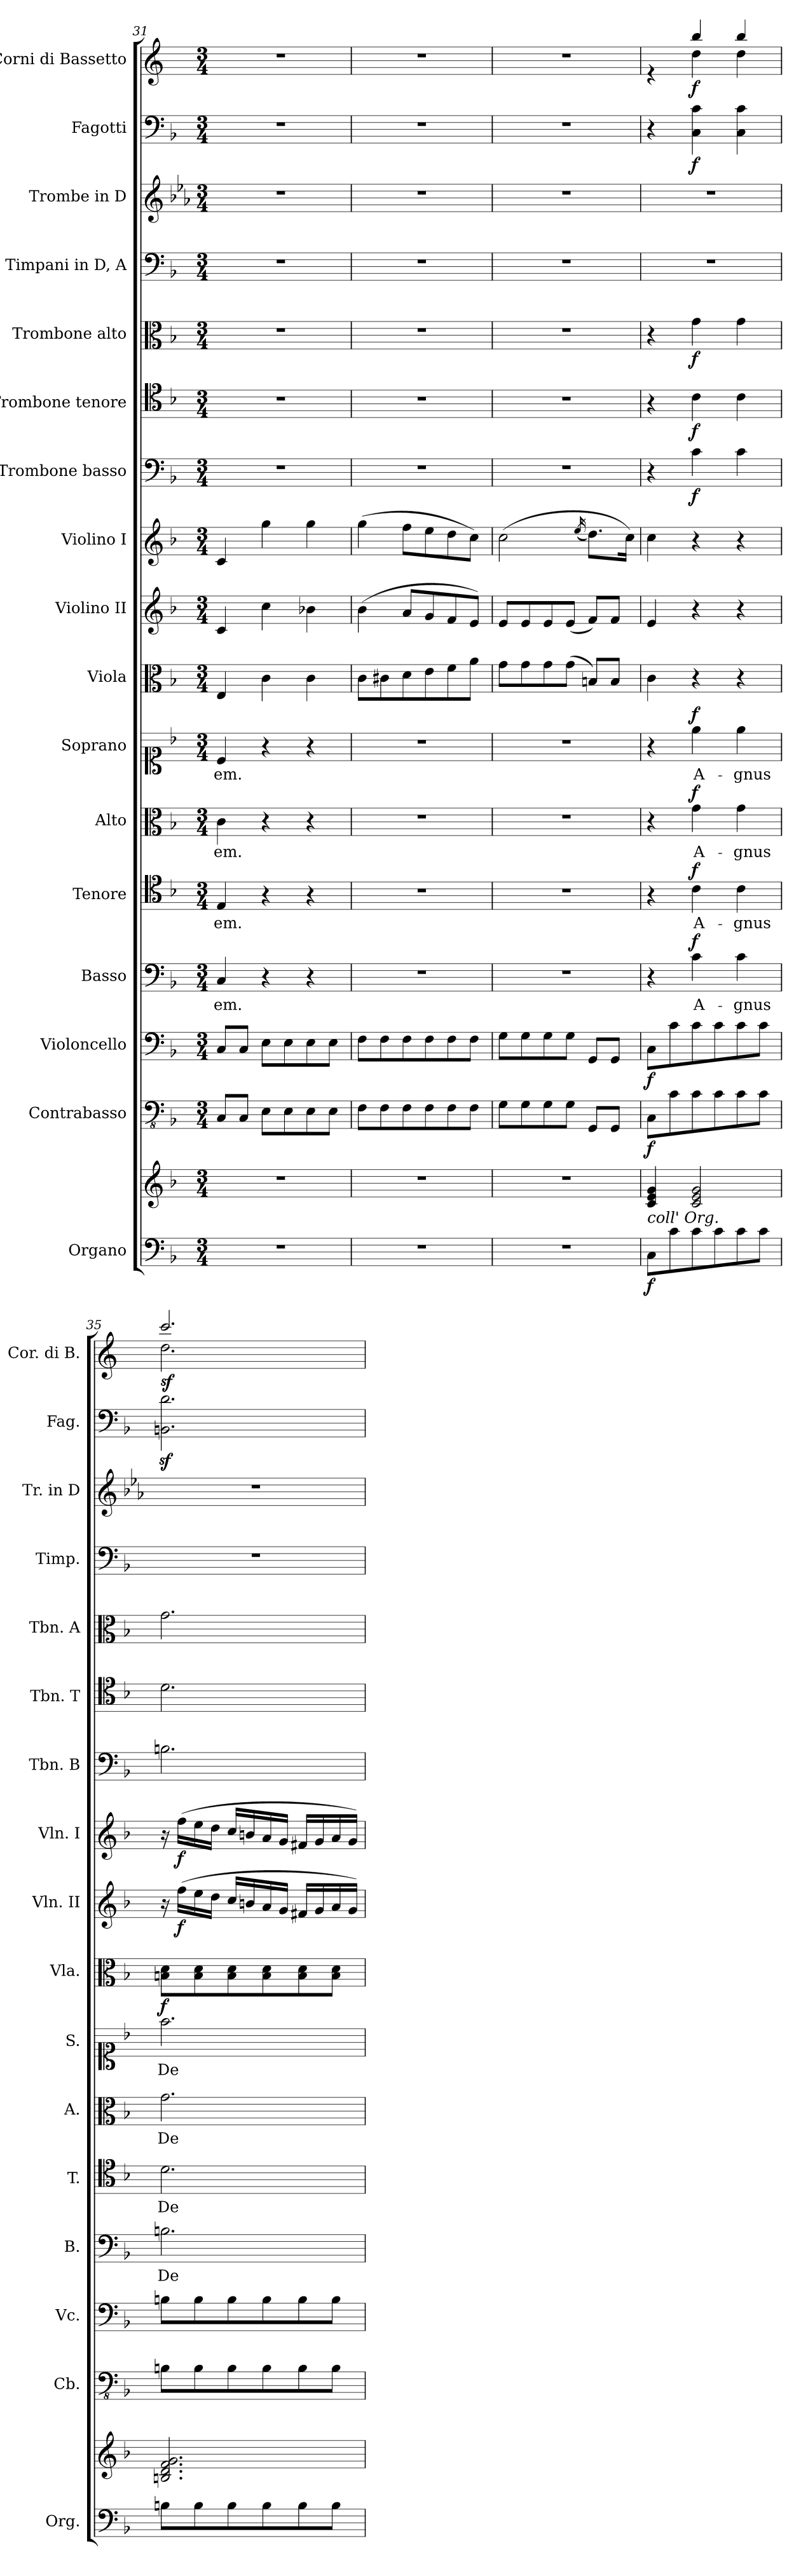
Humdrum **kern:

**kern	**kern	**dynam	**kern	**dynam	**kern	**dynam	**kern	**text	**dynam	**kern	**text	**dynam	**kern	**text	**dynam	**kern	**text	**dynam	**kern	**dynam	**kern	**dynam	**kern	**dynam	**kern	**dynam	**kern	**dynam	**kern	**dynam	**kern	**kern	**kern	**dynam	**kern	**dynam
*part17	*part17	*part17	*part16	*part16	*part15	*part15	*part14	*part14	*part14	*part13	*part13	*part13	*part12	*part12	*part12	*part11	*part11	*part11	*part10	*part10	*part9	*part9	*part8	*part8	*part7	*part7	*part6	*part6	*part5	*part5	*part4	*part3	*part2	*part2	*part1	*part1
*staff18	*staff17	*staff17/18	*staff16	*staff16	*staff15	*staff15	*staff14	*staff14	*staff14	*staff13	*staff13	*staff13	*staff12	*staff12	*staff12	*staff11	*staff11	*staff11	*staff10	*staff10	*staff9	*staff9	*staff8	*staff8	*staff7	*staff7	*staff6	*staff6	*staff5	*staff5	*staff4	*staff3	*staff2	*staff2	*staff1	*staff1
*I"Organo	*	*	*I"Contrabasso	*	*I"Violoncello	*	*I"Basso	*	*	*I"Tenore	*	*	*I"Alto	*	*	*I"Soprano	*	*	*I"Viola	*	*I"Violino II	*	*I"Violino I	*	*I"Trombone basso	*	*I"Trombone tenore	*	*I"Trombone alto	*	*I"Timpani in D, A	*I"Trombe in D	*I"Fagotti	*	*I"Corni di Bassetto	*
*I'Org.	*	*	*I'Cb.	*	*I'Vc.	*	*I'B.	*	*	*I'T.	*	*	*I'A.	*	*	*I'S.	*	*	*I'Vla.	*	*I'Vln. II	*	*I'Vln. I	*	*I'Tbn. B	*	*I'Tbn. T	*	*I'Tbn. A	*	*I'Timp.	*I'Tr. in D	*I'Fag.	*	*I'Cor. di B.	*
*clefF4	*clefG2	*	*clefFv4	*	*clefF4	*	*clefF4	*	*	*clefC4	*	*	*clefC3	*	*	*clefC1	*	*	*clefC3	*	*clefG2	*	*clefG2	*	*clefF4	*	*clefC4	*	*clefC3	*	*clefF4	*clefG2	*clefF4	*	*clefG2	*
*	*	*	*	*	*	*	*	*	*	*	*	*	*	*	*	*	*	*	*	*	*	*	*	*	*	*	*	*	*	*	*	*ITrd-1c-2	*	*	*ITrd4c7	*
*k[b-]	*k[b-]	*	*k[b-]	*	*k[b-]	*	*k[b-]	*	*	*k[b-]	*	*	*k[b-]	*	*	*k[b-]	*	*	*k[b-]	*	*k[b-]	*	*k[b-]	*	*k[b-]	*	*k[b-]	*	*k[b-]	*	*k[b-]	*k[b-]	*k[b-]	*	*k[b-]	*
*M3/4	*M3/4	*	*M3/4	*	*M3/4	*	*M3/4	*	*	*M3/4	*	*	*M3/4	*	*	*M3/4	*	*	*M3/4	*	*M3/4	*	*M3/4	*	*M3/4	*	*M3/4	*	*M3/4	*	*M3/4	*M3/4	*M3/4	*	*M3/4	*
=31	=31	=31	=31	=31	=31	=31	=31	=31	=31	=31	=31	=31	=31	=31	=31	=31	=31	=31	=31	=31	=31	=31	=31	=31	=31	=31	=31	=31	=31	=31	=31	=31	=31	=31	=31	=31
!	!	!	!	!	!	!	!	!LO:LY:b	!	!	!LO:LY:b	!	!	!LO:LY:b	!	!	!LO:LY:b	!	!	!	!	!	!	!	!	!	!	!	!	!	!	!	!	!	!	!
2.r	2.r	.	8CC/L	.	8C/L	.	4C/	-em.	.	4E/	-em.	.	4c\	-em.	.	4c/	-em.	.	4E/	.	4c/	.	4c/	.	2.r	.	2.r	.	2.r	.	2.r	2.r	2.r	.	2.r	.
.	.	.	8CC/J	.	8C/J	.	.	.	.	.	.	.	.	.	.	.	.	.	.	.	.	.	.	.	.	.	.	.	.	.	.	.	.	.	.	.
.	.	.	8EE\L	.	8E\L	.	4r	.	.	4r	.	.	4r	.	.	4r	.	.	4c\	.	4cc\	.	4gg\	.	.	.	.	.	.	.	.	.	.	.	.	.
.	.	.	8EE\	.	8E\	.	.	.	.	.	.	.	.	.	.	.	.	.	.	.	.	.	.	.	.	.	.	.	.	.	.	.	.	.	.	.
.	.	.	8EE\	.	8E\	.	4r	.	.	4r	.	.	4r	.	.	4r	.	.	4c\	.	4b-X\	.	4gg\	.	.	.	.	.	.	.	.	.	.	.	.	.
.	.	.	8EE\J	.	8E\J	.	.	.	.	.	.	.	.	.	.	.	.	.	.	.	.	.	.	.	.	.	.	.	.	.	.	.	.	.	.	.
=32	=32	=32	=32	=32	=32	=32	=32	=32	=32	=32	=32	=32	=32	=32	=32	=32	=32	=32	=32	=32	=32	=32	=32	=32	=32	=32	=32	=32	=32	=32	=32	=32	=32	=32	=32	=32
2.r	2.r	.	8FF\L	.	8F\L	.	2.r	.	.	2.r	.	.	2.r	.	.	2.r	.	.	8c\L	.	(>4b-\	.	(>4gg\	.	2.r	.	2.r	.	2.r	.	2.r	2.r	2.r	.	2.r	.
.	.	.	8FF\	.	8F\	.	.	.	.	.	.	.	.	.	.	.	.	.	8c#X\	.	.	.	.	.	.	.	.	.	.	.	.	.	.	.	.	.
.	.	.	8FF\	.	8F\	.	.	.	.	.	.	.	.	.	.	.	.	.	8d\	.	8a/L	.	8ff\L	.	.	.	.	.	.	.	.	.	.	.	.	.
.	.	.	8FF\	.	8F\	.	.	.	.	.	.	.	.	.	.	.	.	.	8e\	.	8g/	.	8ee\	.	.	.	.	.	.	.	.	.	.	.	.	.
.	.	.	8FF\	.	8F\	.	.	.	.	.	.	.	.	.	.	.	.	.	8f\	.	8f/	.	8dd\	.	.	.	.	.	.	.	.	.	.	.	.	.
.	.	.	8FF\J	.	8F\J	.	.	.	.	.	.	.	.	.	.	.	.	.	8a\J	.	8e/J)	.	8cc\J)	.	.	.	.	.	.	.	.	.	.	.	.	.
=33	=33	=33	=33	=33	=33	=33	=33	=33	=33	=33	=33	=33	=33	=33	=33	=33	=33	=33	=33	=33	=33	=33	=33	=33	=33	=33	=33	=33	=33	=33	=33	=33	=33	=33	=33	=33
2.r	2.r	.	8GG\L	.	8G\L	.	2.r	.	.	2.r	.	.	2.r	.	.	2.r	.	.	8g\L	.	8e/L	.	(>2cc\	.	2.r	.	2.r	.	2.r	.	2.r	2.r	2.r	.	2.r	.
.	.	.	8GG\	.	8G\	.	.	.	.	.	.	.	.	.	.	.	.	.	8g\	.	8e/	.	.	.	.	.	.	.	.	.	.	.	.	.	.	.
.	.	.	8GG\	.	8G\	.	.	.	.	.	.	.	.	.	.	.	.	.	8g\	.	8e/	.	.	.	.	.	.	.	.	.	.	.	.	.	.	.
.	.	.	8GG\J	.	8G\J	.	.	.	.	.	.	.	.	.	.	.	.	.	(>8g\J	.	(<8e/J	.	.	.	.	.	.	.	.	.	.	.	.	.	.	.
.	.	.	.	.	.	.	.	.	.	.	.	.	.	.	.	.	.	.	.	.	.	.	(<16qee/	.	.	.	.	.	.	.	.	.	.	.	.	.
.	.	.	8GGG/L	.	8GG/L	.	.	.	.	.	.	.	.	.	.	.	.	.	8Bn/L)	.	8f/L)	.	8.dd\L)	.	.	.	.	.	.	.	.	.	.	.	.	.
.	.	.	8GGG/J	.	8GG/J	.	.	.	.	.	.	.	.	.	.	.	.	.	8B/J	.	8f/J	.	.	.	.	.	.	.	.	.	.	.	.	.	.	.
.	.	.	.	.	.	.	.	.	.	.	.	.	.	.	.	.	.	.	.	.	.	.	16cc\Jk)	.	.	.	.	.	.	.	.	.	.	.	.	.
=34	=34	=34	=34	=34	=34	=34	=34	=34	=34	=34	=34	=34	=34	=34	=34	=34	=34	=34	=34	=34	=34	=34	=34	=34	=34	=34	=34	=34	=34	=34	=34	=34	=34	=34	=34	=34
*	*	*	*	*	*	*	*	*	*	*	*	*	*	*	*	*	*	*	*	*	*	*	*	*	*	*	*	*	*	*	*	*	*	*	*^	*
!LO:TX:a:i:t=coll' Org.	!	!	!	!	!	!	!	!	!	!	!	!	!	!	!	!	!	!	!	!	!	!	!	!	!	!	!	!	!	!	!	!	!	!	!	!	!
!	!	!LO:DY:b=2	!	!LO:DY:b	!	!LO:DY:b	!	!	!	!	!	!	!	!	!	!	!	!	!	!	!	!	!	!	!	!	!	!	!	!	!	!	!	!	!	!	!
8C\L	4c/ 4e/ 4g/	f	8CC\L	f	8C\L	f	4r	.	.	4r	.	.	4r	.	.	4r	.	.	4c\	.	4e/	.	4cc\	.	4r	.	4r	.	4r	.	2.r	2.r	4r	.	4re	4ryy	.
8c\	.	.	8C\	.	8c\	.	.	.	.	.	.	.	.	.	.	.	.	.	.	.	.	.	.	.	.	.	.	.	.	.	.	.	.	.	.	.	.
!	!	!	!	!	!	!	!	!LO:LY:b	!LO:DY:a	!	!LO:LY:b	!LO:DY:a	!	!LO:LY:b	!LO:DY:a	!	!LO:LY:b	!LO:DY:a	!	!	!	!	!	!	!	!LO:DY:b	!	!LO:DY:b	!	!LO:DY:b	!	!	!	!LO:DY:b	!	!	!LO:DY:b
8c\	2c/ 2e/ 2g/	.	8C\	.	8c\	.	4c\	A-	f	4c\	A-	f	4g\	A-	f	4ee\	A-	f	4r	.	4r	.	4r	.	4c\	f	4c\	f	4g\	f	.	.	4C\ 4c\	f	4ee/	4g\	f
8c\	.	.	8C\	.	8c\	.	.	.	.	.	.	.	.	.	.	.	.	.	.	.	.	.	.	.	.	.	.	.	.	.	.	.	.	.	.	.	.
!	!	!	!	!	!	!	!	!LO:LY:b	!	!	!LO:LY:b	!	!	!LO:LY:b	!	!	!LO:LY:b	!	!	!	!	!	!	!	!	!	!	!	!	!	!	!	!	!	!	!	!
8c\	.	.	8C\	.	8c\	.	4c\	-gnus	.	4c\	-gnus	.	4g\	-gnus	.	4ee\	-gnus	.	4r	.	4r	.	4r	.	4c\	.	4c\	.	4g\	.	.	.	4C\ 4c\	.	4ee/	4g\	.
8c\J	.	.	8C\J	.	8c\J	.	.	.	.	.	.	.	.	.	.	.	.	.	.	.	.	.	.	.	.	.	.	.	.	.	.	.	.	.	.	.	.
=35	=35	=35	=35	=35	=35	=35	=35	=35	=35	=35	=35	=35	=35	=35	=35	=35	=35	=35	=35	=35	=35	=35	=35	=35	=35	=35	=35	=35	=35	=35	=35	=35	=35	=35	=35	=35	=35
!	!	!	!	!	!	!	!	!LO:LY:b	!	!	!LO:LY:b	!	!	!LO:LY:b	!	!	!LO:LY:b	!	!	!LO:DY:b	!	!	!	!	!	!	!	!	!	!	!	!	!	!	!	!	!LO:DY:b
8Bn\L	2.Bn/ 2.d/ 2.f/ 2.g/	.	8BBn\L	.	8Bn\L	.	2.Bn\	De-	.	2.d\	De-	.	2.g\	De-	.	2.ff\	De-	.	8Bn\ 8d\L	f	16r	.	16r	.	2.Bn\	.	2.d\	.	2.g\	.	2.r	2.r	2.BBn\z< 2.d\z<	.	2.ff/	2.g\	sf
!	!	!	!	!	!	!	!	!	!	!	!	!	!	!	!	!	!	!	!	!	!	!LO:DY:b	!	!LO:DY:b	!	!	!	!	!	!	!	!	!	!	!	!	!
.	.	.	.	.	.	.	.	.	.	.	.	.	.	.	.	.	.	.	.	.	(>16ff\LL	f	(>16ff\LL	f	.	.	.	.	.	.	.	.	.	.	.	.	.
8B\	.	.	8BB\	.	8B\	.	.	.	.	.	.	.	.	.	.	.	.	.	8B\ 8d\	.	16ee\	.	16ee\	.	.	.	.	.	.	.	.	.	.	.	.	.	.
.	.	.	.	.	.	.	.	.	.	.	.	.	.	.	.	.	.	.	.	.	16dd\JJ	.	16dd\JJ	.	.	.	.	.	.	.	.	.	.	.	.	.	.
8B\	.	.	8BB\	.	8B\	.	.	.	.	.	.	.	.	.	.	.	.	.	8B\ 8d\	.	16cc/LL	.	16cc/LL	.	.	.	.	.	.	.	.	.	.	.	.	.	.
.	.	.	.	.	.	.	.	.	.	.	.	.	.	.	.	.	.	.	.	.	16bn/	.	16bn/	.	.	.	.	.	.	.	.	.	.	.	.	.	.
8B\	.	.	8BB\	.	8B\	.	.	.	.	.	.	.	.	.	.	.	.	.	8B\ 8d\	.	16a/	.	16a/	.	.	.	.	.	.	.	.	.	.	.	.	.	.
.	.	.	.	.	.	.	.	.	.	.	.	.	.	.	.	.	.	.	.	.	16g/JJ	.	16g/JJ	.	.	.	.	.	.	.	.	.	.	.	.	.	.
8B\	.	.	8BB\	.	8B\	.	.	.	.	.	.	.	.	.	.	.	.	.	8B\ 8d\	.	16f#X/LL	.	16f#X/LL	.	.	.	.	.	.	.	.	.	.	.	.	.	.
.	.	.	.	.	.	.	.	.	.	.	.	.	.	.	.	.	.	.	.	.	16g/	.	16g/	.	.	.	.	.	.	.	.	.	.	.	.	.	.
8B\J	.	.	8BB\J	.	8B\J	.	.	.	.	.	.	.	.	.	.	.	.	.	8B\ 8d\J	.	16a/	.	16a/	.	.	.	.	.	.	.	.	.	.	.	.	.	.
.	.	.	.	.	.	.	.	.	.	.	.	.	.	.	.	.	.	.	.	.	16g/JJ)	.	16g/JJ)	.	.	.	.	.	.	.	.	.	.	.	.	.	.
*	*	*	*	*	*	*	*	*	*	*	*	*	*	*	*	*	*	*	*	*	*	*	*	*	*	*	*	*	*	*	*	*	*	*	*v	*v	*
=	=	=	=	=	=	=	=	=	=	=	=	=	=	=	=	=	=	=	=	=	=	=	=	=	=	=	=	=	=	=	=	=	=	=	=	=
*-	*-	*-	*-	*-	*-	*-	*-	*-	*-	*-	*-	*-	*-	*-	*-	*-	*-	*-	*-	*-	*-	*-	*-	*-	*-	*-	*-	*-	*-	*-	*-	*-	*-	*-	*-	*-
